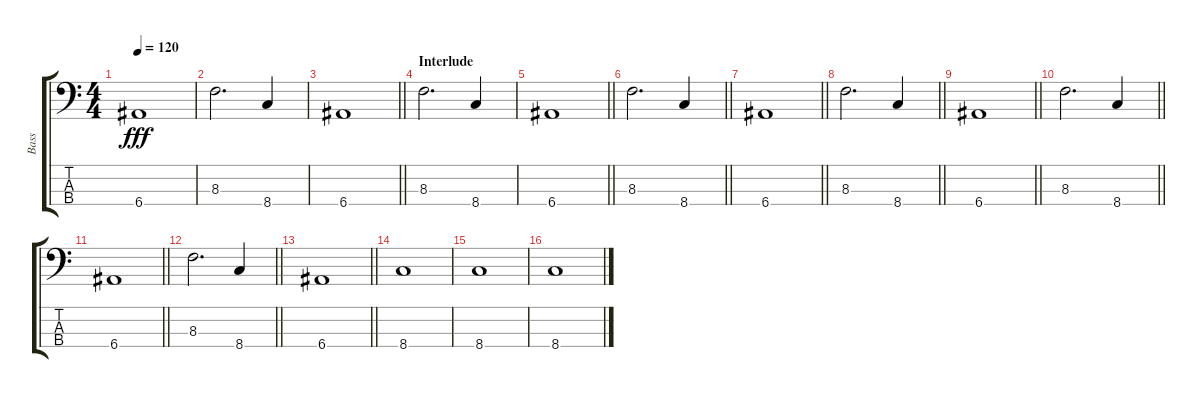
\track ("Bass" "Bass") {instrument electricbassfinger}
\staff {score tabs}
\tuning (G2 D2 A1 E1) {hide}
\ts (4 4)
\tempo 120
\clef f4
\ks c
6.4.1{dy fff} |
8.3.2{d} 8.4.4 |
\barLineRight lightlight
6.4.1 |
\section ("" "Interlude")
8.3.2{d} 8.4.4 |
\barLineRight lightlight
6.4.1 |
\barLineRight lightlight
8.3.2{d} 8.4.4 |
\barLineRight lightlight
6.4.1 |
\barLineRight lightlight
8.3.2{d} 8.4.4 |
\barLineRight lightlight
6.4.1 |
\barLineRight lightlight
8.3.2{d} 8.4.4 |
\barLineRight lightlight
6.4.1 |
\barLineRight lightlight
8.3.2{d} 8.4.4 |
\barLineRight lightlight
6.4.1 |
8.4.1 |
8.4.1 |
8.4.1
